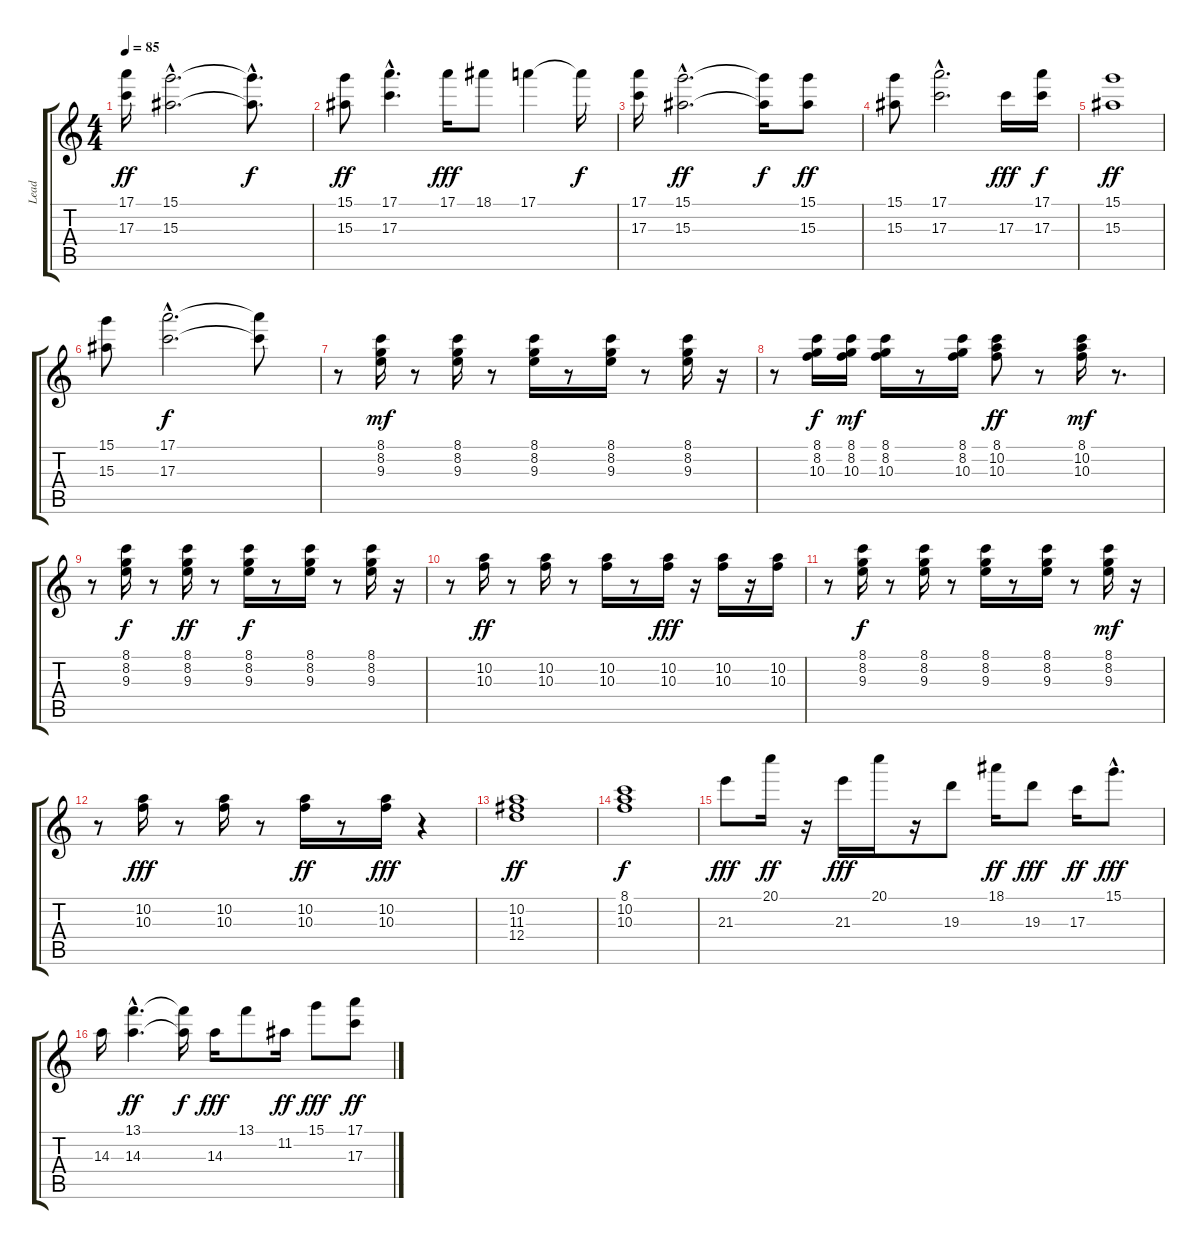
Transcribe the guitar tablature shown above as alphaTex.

\track ("Lead" "Lead") {instrument overdrivenguitar}
\staff {score tabs}
\tuning (E4 B3 G3 D3 A2 E2) {hide}
\ts (4 4)
\tempo 85
\clef g2
\ks c
(17.1 17.3).16{dy ff} (15.1{hac} 15.3{hac}).2{d} (15.1{hac t} 15.3{hac t}).8{d dy f} |
(15.1 15.3).8{dy ff} (17.1{hac} 17.3{hac}).4{d} 17.1.16{dy fff} 18.1.8 17.1.4 17.1{t}.16{dy f} |
(17.1 17.3).16 (15.1{hac} 15.3{hac}).2{d dy ff} (15.1{t} 15.3{t}).16{dy f} (15.1 15.3).8{dy ff} |
(15.1 15.3).8 (17.1{hac} 17.3{hac}).2{d} 17.3.16{dy fff} (17.1 17.3).16{dy f} |
(15.1 15.3).1{dy ff} |
(15.1 15.3).8 (17.1{hac} 17.3{hac}).2{d dy f} (17.1{t} 17.3{t}).8 |
r.8 (8.1 8.2 9.3).16{dy mf} r.8 (8.1 8.2 9.3).16 r.8 (8.1 8.2 9.3).16 r.8 (8.1 8.2 9.3).16 r.8 (8.1 8.2 9.3).16 r.16 |
r.8 (8.1 8.2 10.3).16{dy f} (8.1 8.2 10.3).16{dy mf} (8.1 8.2 10.3).16 r.8 (8.1 8.2 10.3).16 (8.1 10.2 10.3).8{dy ff} r.8 (8.1 10.2 10.3).16{dy mf} r.8{d} |
r.8 (8.1 8.2 9.3).16{dy f} r.8 (8.1 8.2 9.3).16{dy ff} r.8 (8.1 8.2 9.3).16{dy f} r.8 (8.1 8.2 9.3).16 r.8 (8.1 8.2 9.3).16 r.16 |
r.8 (10.2 10.3).16{dy ff} r.8 (10.2 10.3).16 r.8 (10.2 10.3).16 r.8 (10.2 10.3).16{dy fff} r.16 (10.2 10.3).16 r.16 (10.2 10.3).16 |
r.8 (8.1 8.2 9.3).16{dy f} r.8 (8.1 8.2 9.3).16 r.8 (8.1 8.2 9.3).16 r.8 (8.1 8.2 9.3).16 r.8 (8.1 8.2 9.3).16{dy mf} r.16 |
r.8 (10.2 10.3).16{dy fff} r.8 (10.2 10.3).16 r.8 (10.2 10.3).16{dy ff} r.8 (10.2 10.3).16{dy fff} r.4 |
(10.2 11.3 12.4).1{dy ff} |
(8.1 10.2 10.3).1{dy f} |
21.3.8{dy fff} 20.1.16{dy ff} r.16 21.3.16{dy fff} 20.1.16 r.16 19.3.8 18.1.16{dy ff} 19.3.8{dy fff} 17.3.16{dy ff} 15.1{hac}.8{d dy fff} |
14.3.16 (13.1{hac} 14.3{hac}).4{d dy ff} (13.1{t} 14.3{t}).16{dy f} 14.3.16{dy fff} 13.1.8 11.2.16{dy ff} 15.1.8{dy fff} (17.1 17.3).8{dy ff}
